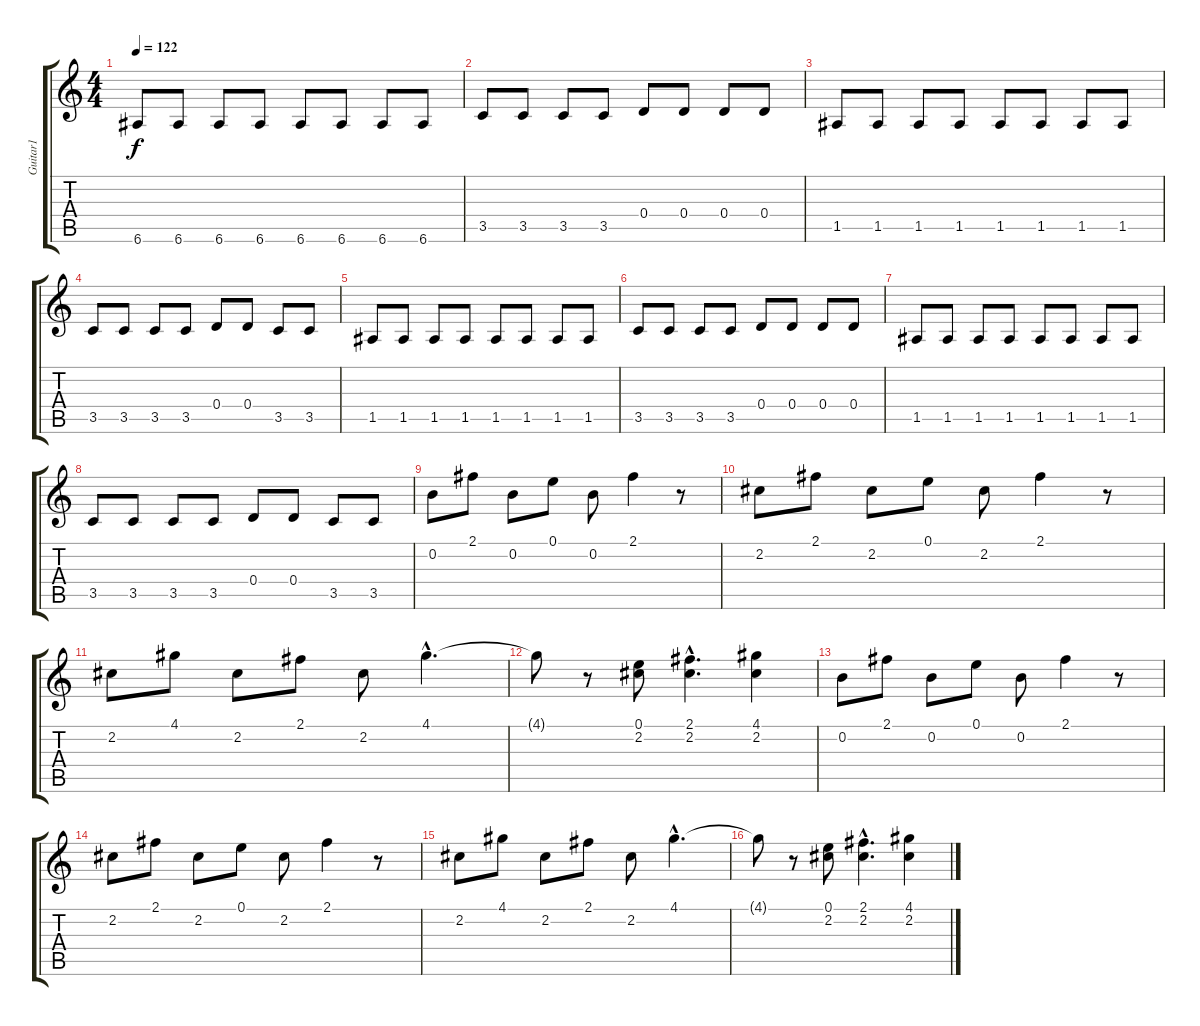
\track ("Guitar1" "Guitar1") {instrument overdrivenguitar}
\staff {score tabs}
\tuning (E4 B3 G3 D3 A2 E2) {hide}
\ts (4 4)
\tempo 122
\clef g2
\ks c
6.6.8{dy f} 6.6.8 6.6.8 6.6.8 6.6.8 6.6.8 6.6.8 6.6.8 |
3.5.8 3.5.8 3.5.8 3.5.8 0.4.8 0.4.8 0.4.8 0.4.8 |
1.5.8 1.5.8 1.5.8 1.5.8 1.5.8 1.5.8 1.5.8 1.5.8 |
3.5.8 3.5.8 3.5.8 3.5.8 0.4.8 0.4.8 3.5.8 3.5.8 |
1.5.8 1.5.8 1.5.8 1.5.8 1.5.8 1.5.8 1.5.8 1.5.8 |
3.5.8 3.5.8 3.5.8 3.5.8 0.4.8 0.4.8 0.4.8 0.4.8 |
1.5.8 1.5.8 1.5.8 1.5.8 1.5.8 1.5.8 1.5.8 1.5.8 |
3.5.8 3.5.8 3.5.8 3.5.8 0.4.8 0.4.8 3.5.8 3.5.8 |
0.2.8 2.1.8 0.2.8 0.1.8 0.2.8 2.1.4 r.8 |
2.2.8 2.1.8 2.2.8 0.1.8 2.2.8 2.1.4 r.8 |
2.2.8 4.1.8 2.2.8 2.1.8 2.2.8 4.1{hac}.4{d} |
4.1{t}.8 r.8 (0.1 2.2).8 (2.1{hac} 2.2{hac}).4{d} (4.1 2.2).4 |
0.2.8 2.1.8 0.2.8 0.1.8 0.2.8 2.1.4 r.8 |
2.2.8 2.1.8 2.2.8 0.1.8 2.2.8 2.1.4 r.8 |
2.2.8 4.1.8 2.2.8 2.1.8 2.2.8 4.1{hac}.4{d} |
4.1{t}.8 r.8 (0.1 2.2).8 (2.1{hac} 2.2{hac}).4{d} (4.1 2.2).4
